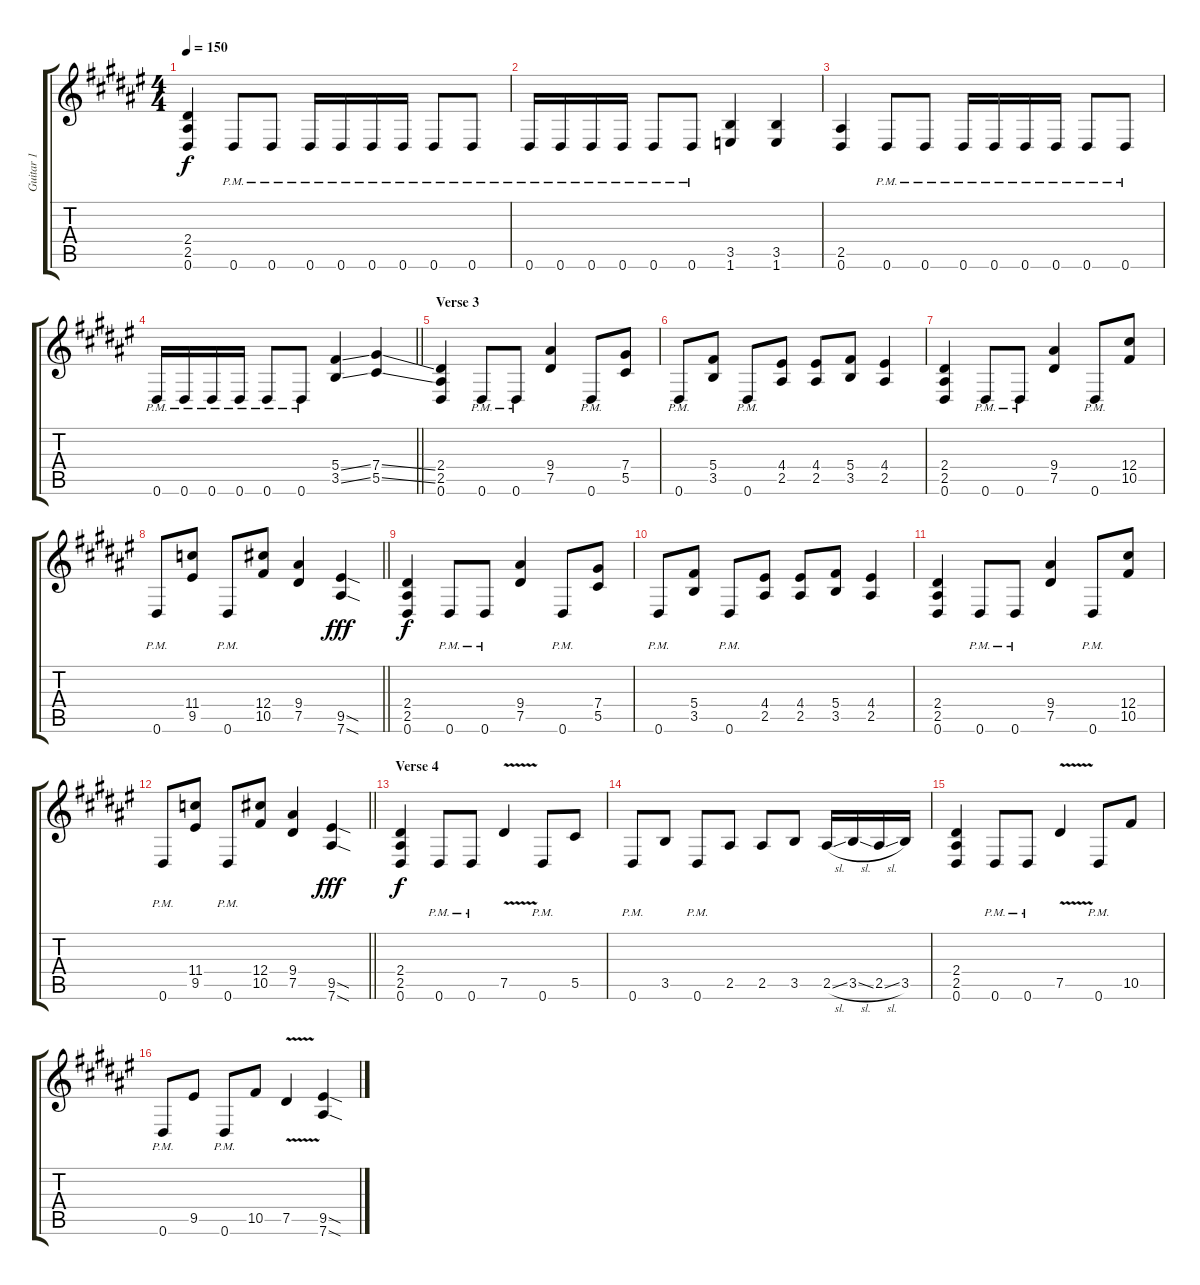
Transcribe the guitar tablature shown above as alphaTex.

\track ("Guitar 1" "Guitar 1") {instrument distortionguitar}
\staff {score tabs}
\tuning (Eb4 Bb3 Gb3 Db3 Ab2 Eb2) {hide}
\ts (4 4)
\tempo 150
\clef g2
\ks f#
(2.4 2.5 0.6).4{dy f} 0.6{pm}.8 0.6{pm}.8 0.6{pm}.16 0.6{pm}.16 0.6{pm}.16 0.6{pm}.16 0.6{pm}.8 0.6{pm}.8 |
0.6{pm}.16 0.6{pm}.16 0.6{pm}.16 0.6{pm}.16 0.6{pm}.8 0.6{pm}.8 (3.5 1.6).4 (3.5 1.6).4 |
(2.5 0.6).4 0.6{pm}.8 0.6{pm}.8 0.6{pm}.16 0.6{pm}.16 0.6{pm}.16 0.6{pm}.16 0.6{pm}.8 0.6{pm}.8 |
\barLineRight lightlight
0.6{pm}.16 0.6{pm}.16 0.6{pm}.16 0.6{pm}.16 0.6{pm}.8 0.6{pm}.8 (5.4{ss} 3.5{ss}).4 (7.4{ss} 5.5{ss}).4 |
\section ("" "Verse 3")
(2.4 2.5 0.6).4 0.6{pm}.8 0.6{pm}.8 (9.4 7.5).4 0.6{pm}.8 (7.4 5.5).8 |
0.6{pm}.8 (5.4 3.5).8 0.6{pm}.8 (4.4 2.5).8 (4.4 2.5).8 (5.4 3.5).8 (4.4 2.5).4 |
(2.4 2.5 0.6).4 0.6{pm}.8 0.6{pm}.8 (9.4 7.5).4 0.6{pm}.8 (12.4 10.5).8 |
\barLineRight lightlight
0.6{pm}.8 (11.4 9.5).8 0.6{pm}.8 (12.4 10.5).8 (9.4 7.5).4 (9.5{sod} 7.6{sod}).4{dy fff} |
(2.4 2.5 0.6).4{dy f} 0.6{pm}.8 0.6{pm}.8 (9.4 7.5).4 0.6{pm}.8 (7.4 5.5).8 |
0.6{pm}.8 (5.4 3.5).8 0.6{pm}.8 (4.4 2.5).8 (4.4 2.5).8 (5.4 3.5).8 (4.4 2.5).4 |
(2.4 2.5 0.6).4 0.6{pm}.8 0.6{pm}.8 (9.4 7.5).4 0.6{pm}.8 (12.4 10.5).8 |
\barLineRight lightlight
0.6{pm}.8 (11.4 9.5).8 0.6{pm}.8 (12.4 10.5).8 (9.4 7.5).4 (9.5{sod} 7.6{sod}).4{dy fff} |
\section ("" "Verse 4")
(2.4 2.5 0.6).4{dy f} 0.6{pm}.8 0.6{pm}.8 7.5{v}.4 0.6{pm}.8 5.5.8 |
0.6{pm}.8 3.5.8 0.6{pm}.8 2.5.8 2.5.8 3.5.8 2.5{sl}.16 3.5{sl}.16 2.5{sl}.16 3.5.16 |
(2.4 2.5 0.6).4 0.6{pm}.8 0.6{pm}.8 7.5{v}.4 0.6{pm}.8 10.5.8 |
0.6{pm}.8 9.5.8 0.6{pm}.8 10.5.8 7.5{v}.4 (9.5{sod} 7.6{sod}).4
